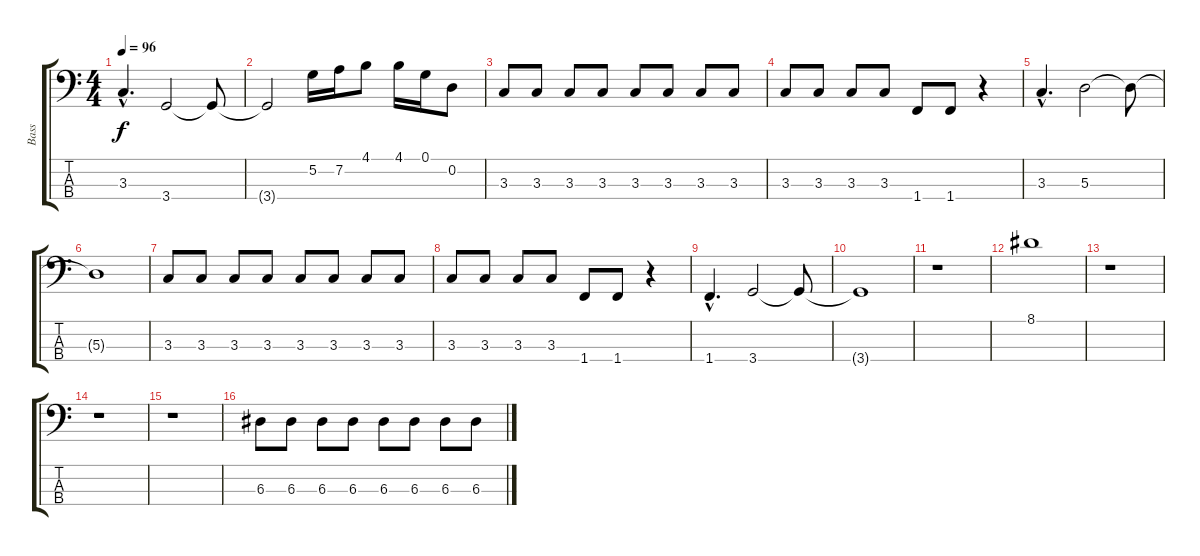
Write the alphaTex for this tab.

\track ("Bass" "Bass") {instrument electricbassfinger}
\staff {score tabs}
\tuning (G2 D2 A1 E1) {hide}
\ts (4 4)
\tempo 96
\clef f4
\ks c
3.3{hac}.4{d dy f} 3.4.2 3.4{t}.8 |
3.4{t}.2 5.2.16 7.2.16 4.1.8 4.1.16 0.1.16 0.2.8 |
3.3.8 3.3.8 3.3.8 3.3.8 3.3.8 3.3.8 3.3.8 3.3.8 |
3.3.8 3.3.8 3.3.8 3.3.8 1.4.8 1.4.8 r.4 |
3.3{hac}.4{d} 5.3.2 5.3{t}.8 |
5.3{t}.1 |
3.3.8 3.3.8 3.3.8 3.3.8 3.3.8 3.3.8 3.3.8 3.3.8 |
3.3.8 3.3.8 3.3.8 3.3.8 1.4.8 1.4.8 r.4 |
1.4{hac}.4{d} 3.4.2 3.4{t}.8 |
3.4{t}.1 |
r.1 |
8.1.1 |
r.1 |
r.1 |
r.1 |
6.3.8 6.3.8 6.3.8 6.3.8 6.3.8 6.3.8 6.3.8 6.3.8
